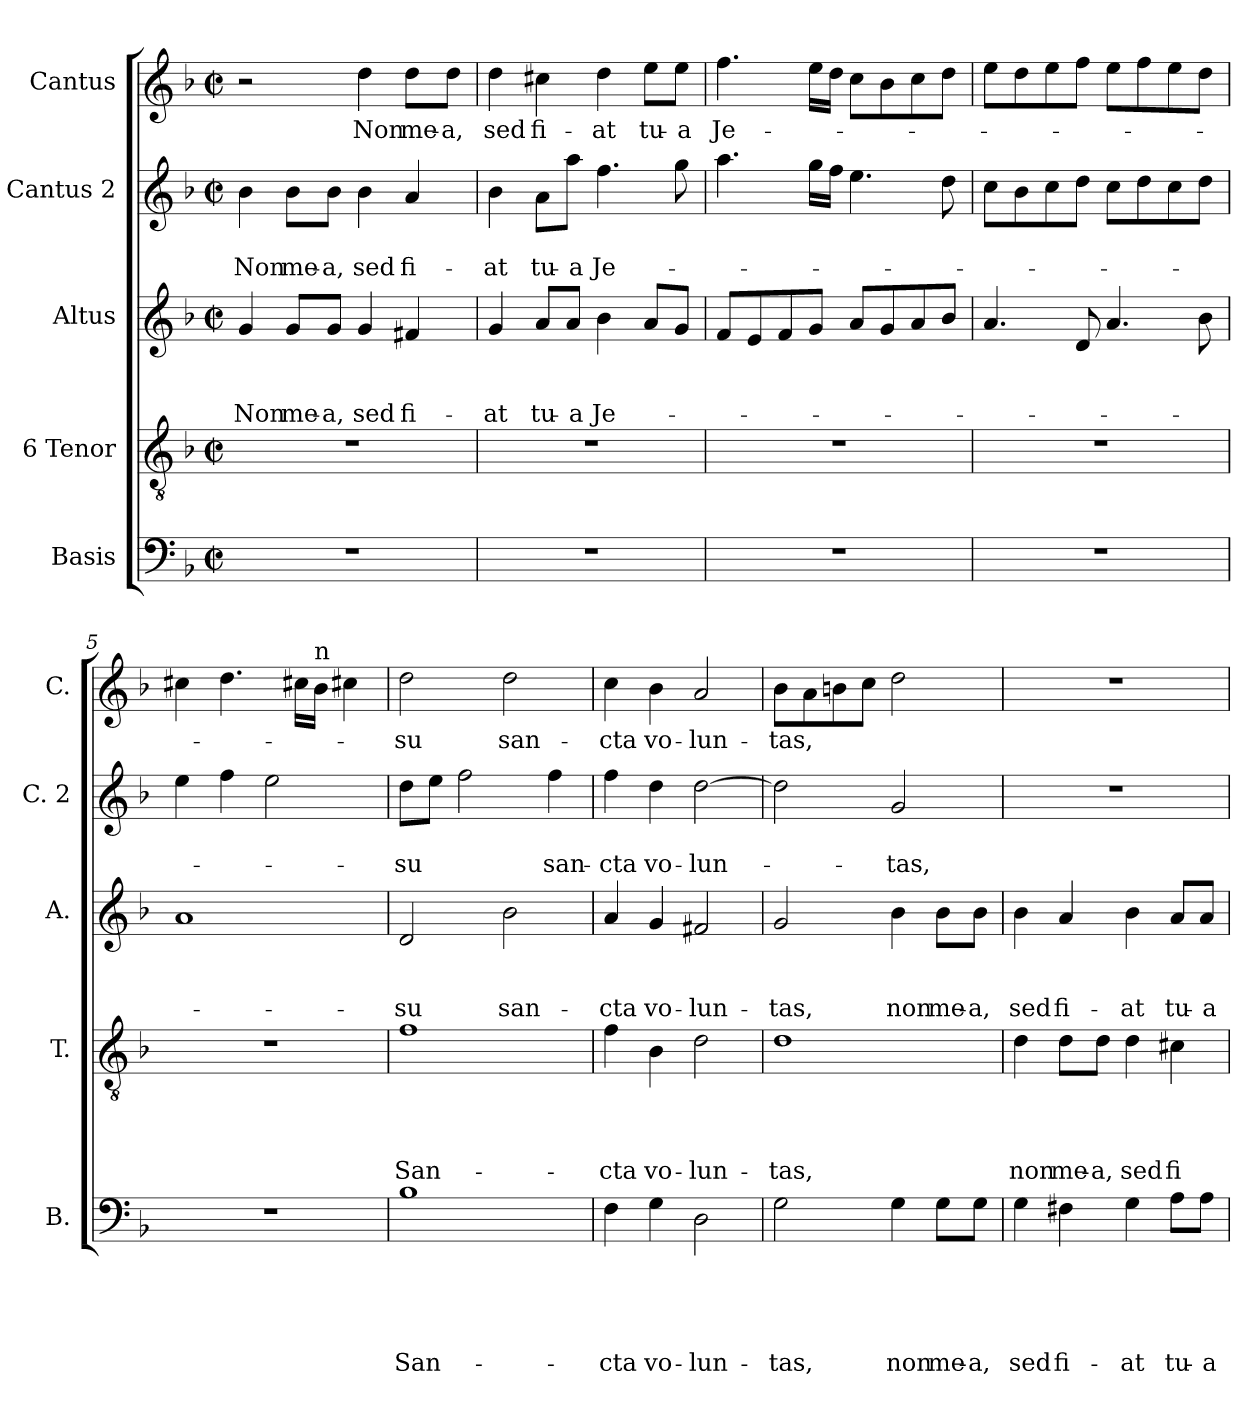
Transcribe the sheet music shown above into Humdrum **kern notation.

**kern	**text	**text	**text	**text	**text	**kern	**text	**text	**text	**text	**kern	**text	**text	**text	**kern	**text	**text	**kern	**text
*part5	*part5	*part5	*part5	*part5	*part5	*part4	*part4	*part4	*part4	*part4	*part3	*part3	*part3	*part3	*part2	*part2	*part2	*part1	*part1
*staff5	*staff5	*staff5	*staff5	*staff5	*staff5	*staff4	*staff4	*staff4	*staff4	*staff4	*staff3	*staff3	*staff3	*staff3	*staff2	*staff2	*staff2	*staff1	*staff1
*I"Basis	*	*	*	*	*	*I"6 Tenor	*	*	*	*	*I"Altus	*	*	*	*I"Cantus 2	*	*	*I"Cantus	*
*I'B.	*	*	*	*	*	*I'T.	*	*	*	*	*I'A.	*	*	*	*I'C. 2	*	*	*I'C.	*
*clefF4	*	*	*	*	*	*clefGv2	*	*	*	*	*clefG2	*	*	*	*clefG2	*	*	*clefG2	*
*k[b-]	*	*	*	*	*	*k[b-]	*	*	*	*	*k[b-]	*	*	*	*k[b-]	*	*	*k[b-]	*
*F:	*	*	*	*	*	*F:	*	*	*	*	*F:	*	*	*	*F:	*	*	*F:	*
*M2/2	*	*	*	*	*	*M2/2	*	*	*	*	*M2/2	*	*	*	*M2/2	*	*	*M2/2	*
*met(c|)	*	*	*	*	*	*met(c|)	*	*	*	*	*met(c|)	*	*	*	*met(c|)	*	*	*met(c|)	*
=1	=1	=1	=1	=1	=1	=1	=1	=1	=1	=1	=1	=1	=1	=1	=1	=1	=1	=1	=1
!	!	!	!	!	!	!	!	!	!	!	!	!	!	!LO:LY:b	!	!	!LO:LY:b	!	!
1r	.	.	.	.	.	1r	.	.	.	.	4g/	.	.	Non	4b-\	.	Non	2r	.
!	!	!	!	!	!	!	!	!	!	!	!	!	!	!LO:LY:b	!	!	!LO:LY:b	!	!
.	.	.	.	.	.	.	.	.	.	.	8g/L	.	.	me-	8b-\L	.	me-	.	.
!	!	!	!	!	!	!	!	!	!	!	!	!	!	!LO:LY:b	!	!	!LO:LY:b	!	!
.	.	.	.	.	.	.	.	.	.	.	8g/J	.	.	-a,	8b-\J	.	-a,	.	.
!	!	!	!	!	!	!	!	!	!	!	!	!	!	!LO:LY:b	!	!	!LO:LY:b	!	!LO:LY:b
.	.	.	.	.	.	.	.	.	.	.	4g/	.	.	sed	4b-\	.	sed	4dd\	Non
!	!	!	!	!	!	!	!	!	!	!	!	!	!	!LO:LY:b	!	!	!LO:LY:b	!	!LO:LY:b
.	.	.	.	.	.	.	.	.	.	.	4f#X/	.	.	fi-	4a/	.	fi-	8dd\L	me-
!	!	!	!	!	!	!	!	!	!	!	!	!	!	!	!	!	!	!	!LO:LY:b
.	.	.	.	.	.	.	.	.	.	.	.	.	.	.	.	.	.	8dd\J	-a,
=2	=2	=2	=2	=2	=2	=2	=2	=2	=2	=2	=2	=2	=2	=2	=2	=2	=2	=2	=2
!	!	!	!	!	!	!	!	!	!	!	!	!	!	!LO:LY:b	!	!	!LO:LY:b	!	!LO:LY:b
1r	.	.	.	.	.	1r	.	.	.	.	4g/	.	.	-at	4b-\	.	-at	4dd\	sed
!	!	!	!	!	!	!	!	!	!	!	!	!	!	!LO:LY:b	!	!	!LO:LY:b	!	!LO:LY:b
.	.	.	.	.	.	.	.	.	.	.	8a/L	.	.	tu-	8a\L	.	tu-	4cc#X\	fi-
!	!	!	!	!	!	!	!	!	!	!	!	!	!	!LO:LY:b	!	!	!LO:LY:b	!	!
.	.	.	.	.	.	.	.	.	.	.	8a/J	.	.	-a	8aa\J	.	-a	.	.
!	!	!	!	!	!	!	!	!	!	!	!	!	!	!LO:LY:b	!	!	!LO:LY:b	!	!LO:LY:b
.	.	.	.	.	.	.	.	.	.	.	4b-\	.	.	Je-	4.ff\	.	Je-	4dd\	-at
!	!	!	!	!	!	!	!	!	!	!	!	!	!	!	!	!	!	!	!LO:LY:b
.	.	.	.	.	.	.	.	.	.	.	8a/L	.	.	.	.	.	.	8ee\L	tu-
!	!	!	!	!	!	!	!	!	!	!	!	!	!	!	!	!	!	!	!LO:LY:b
.	.	.	.	.	.	.	.	.	.	.	8g/J	.	.	.	8gg\	.	.	8ee\J	-a
=3	=3	=3	=3	=3	=3	=3	=3	=3	=3	=3	=3	=3	=3	=3	=3	=3	=3	=3	=3
!	!	!	!	!	!	!	!	!	!	!	!	!	!	!	!	!	!	!	!LO:LY:b
1r	.	.	.	.	.	1r	.	.	.	.	8f/L	.	.	.	4.aa\	.	.	4.ff\	Je-
.	.	.	.	.	.	.	.	.	.	.	8e/	.	.	.	.	.	.	.	.
.	.	.	.	.	.	.	.	.	.	.	8f/	.	.	.	.	.	.	.	.
.	.	.	.	.	.	.	.	.	.	.	8g/J	.	.	.	16gg\LL	.	.	16ee\LL	.
.	.	.	.	.	.	.	.	.	.	.	.	.	.	.	16ff\JJ	.	.	16dd\JJ	.
.	.	.	.	.	.	.	.	.	.	.	8a/L	.	.	.	4.ee\	.	.	8cc\L	.
.	.	.	.	.	.	.	.	.	.	.	8g/	.	.	.	.	.	.	8b-\	.
.	.	.	.	.	.	.	.	.	.	.	8a/	.	.	.	.	.	.	8cc\	.
.	.	.	.	.	.	.	.	.	.	.	8b-/J	.	.	.	8dd\	.	.	8dd\J	.
=4	=4	=4	=4	=4	=4	=4	=4	=4	=4	=4	=4	=4	=4	=4	=4	=4	=4	=4	=4
1r	.	.	.	.	.	1r	.	.	.	.	4.a/	.	.	.	8cc\L	.	.	8ee\L	.
.	.	.	.	.	.	.	.	.	.	.	.	.	.	.	8b-\	.	.	8dd\	.
.	.	.	.	.	.	.	.	.	.	.	.	.	.	.	8cc\	.	.	8ee\	.
.	.	.	.	.	.	.	.	.	.	.	8d/	.	.	.	8dd\J	.	.	8ff\J	.
.	.	.	.	.	.	.	.	.	.	.	4.a/	.	.	.	8cc\L	.	.	8ee\L	.
.	.	.	.	.	.	.	.	.	.	.	.	.	.	.	8dd\	.	.	8ff\	.
.	.	.	.	.	.	.	.	.	.	.	.	.	.	.	8cc\	.	.	8ee\	.
.	.	.	.	.	.	.	.	.	.	.	8b-\	.	.	.	8dd\J	.	.	8dd\J	.
!!LO:LB:g=z
=5	=5	=5	=5	=5	=5	=5	=5	=5	=5	=5	=5	=5	=5	=5	=5	=5	=5	=5	=5
1r	.	.	.	.	.	1r	.	.	.	.	1a	.	.	.	4ee\	.	.	4cc#X\	.
.	.	.	.	.	.	.	.	.	.	.	.	.	.	.	4ff\	.	.	4.dd\	.
.	.	.	.	.	.	.	.	.	.	.	.	.	.	.	2ee\	.	.	.	.
.	.	.	.	.	.	.	.	.	.	.	.	.	.	.	.	.	.	16cc#X\LL	.
!	!	!	!	!	!	!	!	!	!	!	!	!	!	!	!	!	!	!LO:TX:a:t=n	!
.	.	.	.	.	.	.	.	.	.	.	.	.	.	.	.	.	.	16b-\JJ	.
.	.	.	.	.	.	.	.	.	.	.	.	.	.	.	.	.	.	4cc#X\	.
=6	=6	=6	=6	=6	=6	=6	=6	=6	=6	=6	=6	=6	=6	=6	=6	=6	=6	=6	=6
!	!	!	!	!	!LO:LY:b	!	!	!	!	!LO:LY:b	!	!	!	!LO:LY:b	!	!	!LO:LY:b	!	!LO:LY:b
1B-	.	.	.	.	San-	1f	.	.	.	San-	2d/	.	.	-su	8dd\L	.	-su	2dd\	-su
.	.	.	.	.	.	.	.	.	.	.	.	.	.	.	8ee\J	.	.	.	.
.	.	.	.	.	.	.	.	.	.	.	.	.	.	.	2ff\	.	.	.	.
!	!	!	!	!	!	!	!	!	!	!	!	!	!	!LO:LY:b	!	!	!	!	!LO:LY:b
.	.	.	.	.	.	.	.	.	.	.	2b-\	.	.	san-	.	.	.	2dd\	san-
!	!	!	!	!	!	!	!	!	!	!	!	!	!	!	!	!	!LO:LY:b	!	!
.	.	.	.	.	.	.	.	.	.	.	.	.	.	.	4ff\	.	san-	.	.
=7	=7	=7	=7	=7	=7	=7	=7	=7	=7	=7	=7	=7	=7	=7	=7	=7	=7	=7	=7
!	!	!	!	!	!LO:LY:b	!	!	!	!	!LO:LY:b	!	!	!	!LO:LY:b	!	!	!LO:LY:b	!	!LO:LY:b
4F\	.	.	.	.	-cta	4f\	.	.	.	-cta	4a/	.	.	-cta	4ff\	.	-cta	4cc\	-cta
!	!	!	!	!	!LO:LY:b	!	!	!	!	!LO:LY:b	!	!	!	!LO:LY:b	!	!	!LO:LY:b	!	!LO:LY:b
4G\	.	.	.	.	vo-	4B-\	.	.	.	vo-	4g/	.	.	vo-	4dd\	.	vo-	4b-\	vo-
!	!	!	!	!	!LO:LY:b	!	!	!	!	!LO:LY:b	!	!	!	!LO:LY:b	!	!	!LO:LY:b	!	!LO:LY:b
2D\	.	.	.	.	-lun-	2d\	.	.	.	-lun-	2f#X/	.	.	-lun-	[>2dd\	.	-lun-	2a/	-lun-
=8	=8	=8	=8	=8	=8	=8	=8	=8	=8	=8	=8	=8	=8	=8	=8	=8	=8	=8	=8
!	!	!	!	!	!LO:LY:b	!	!	!	!	!LO:LY:b	!	!	!	!LO:LY:b	!	!	!	!	!LO:LY:b
2G\	.	.	.	.	-tas,	1d	.	.	.	-tas,	2g/	.	.	-tas,	2dd\]	.	.	8b-\L	-tas,
.	.	.	.	.	.	.	.	.	.	.	.	.	.	.	.	.	.	8a\	.
.	.	.	.	.	.	.	.	.	.	.	.	.	.	.	.	.	.	8bn\	.
.	.	.	.	.	.	.	.	.	.	.	.	.	.	.	.	.	.	8cc\J	.
!	!	!	!	!	!LO:LY:b	!	!	!	!	!	!	!	!	!LO:LY:b	!	!	!LO:LY:b	!	!
4G\	.	.	.	.	non	.	.	.	.	.	4b-\	.	.	non	2g/	.	-tas,	2dd\	.
!	!	!	!	!	!LO:LY:b	!	!	!	!	!	!	!	!	!LO:LY:b	!	!	!	!	!
8G\L	.	.	.	.	me-	.	.	.	.	.	8b-\L	.	.	me-	.	.	.	.	.
!	!	!	!	!	!LO:LY:b	!	!	!	!	!	!	!	!	!LO:LY:b	!	!	!	!	!
8G\J	.	.	.	.	-a,	.	.	.	.	.	8b-\J	.	.	-a,	.	.	.	.	.
=9	=9	=9	=9	=9	=9	=9	=9	=9	=9	=9	=9	=9	=9	=9	=9	=9	=9	=9	=9
!	!	!	!	!	!LO:LY:b	!	!	!	!	!LO:LY:b	!	!	!	!LO:LY:b	!	!	!	!	!
4G\	.	.	.	.	sed	4d\	.	.	.	non	4b-\	.	.	sed	1r	.	.	1r	.
!	!	!	!	!	!LO:LY:b	!	!	!	!	!LO:LY:b	!	!	!	!LO:LY:b	!	!	!	!	!
4F#X\	.	.	.	.	fi-	8d\L	.	.	.	me-	4a/	.	.	fi-	.	.	.	.	.
!	!	!	!	!	!	!	!	!	!	!LO:LY:b	!	!	!	!	!	!	!	!	!
.	.	.	.	.	.	8d\J	.	.	.	-a,	.	.	.	.	.	.	.	.	.
!	!	!	!	!	!LO:LY:b	!	!	!	!	!LO:LY:b	!	!	!	!LO:LY:b	!	!	!	!	!
4G\	.	.	.	.	-at	4d\	.	.	.	sed	4b-\	.	.	-at	.	.	.	.	.
!	!	!	!	!	!LO:LY:b	!	!	!	!	!LO:LY:b	!	!	!	!LO:LY:b	!	!	!	!	!
8A\L	.	.	.	.	tu-	4c#X\	.	.	.	fi-	8a/L	.	.	tu-	.	.	.	.	.
!	!	!	!	!	!LO:LY:b	!	!	!	!	!	!	!	!	!LO:LY:b	!	!	!	!	!
8A\J	.	.	.	.	-a	.	.	.	.	.	8a/J	.	.	-a	.	.	.	.	.
=	=	=	=	=	=	=	=	=	=	=	=	=	=	=	=	=	=	=	=
*-	*-	*-	*-	*-	*-	*-	*-	*-	*-	*-	*-	*-	*-	*-	*-	*-	*-	*-	*-
